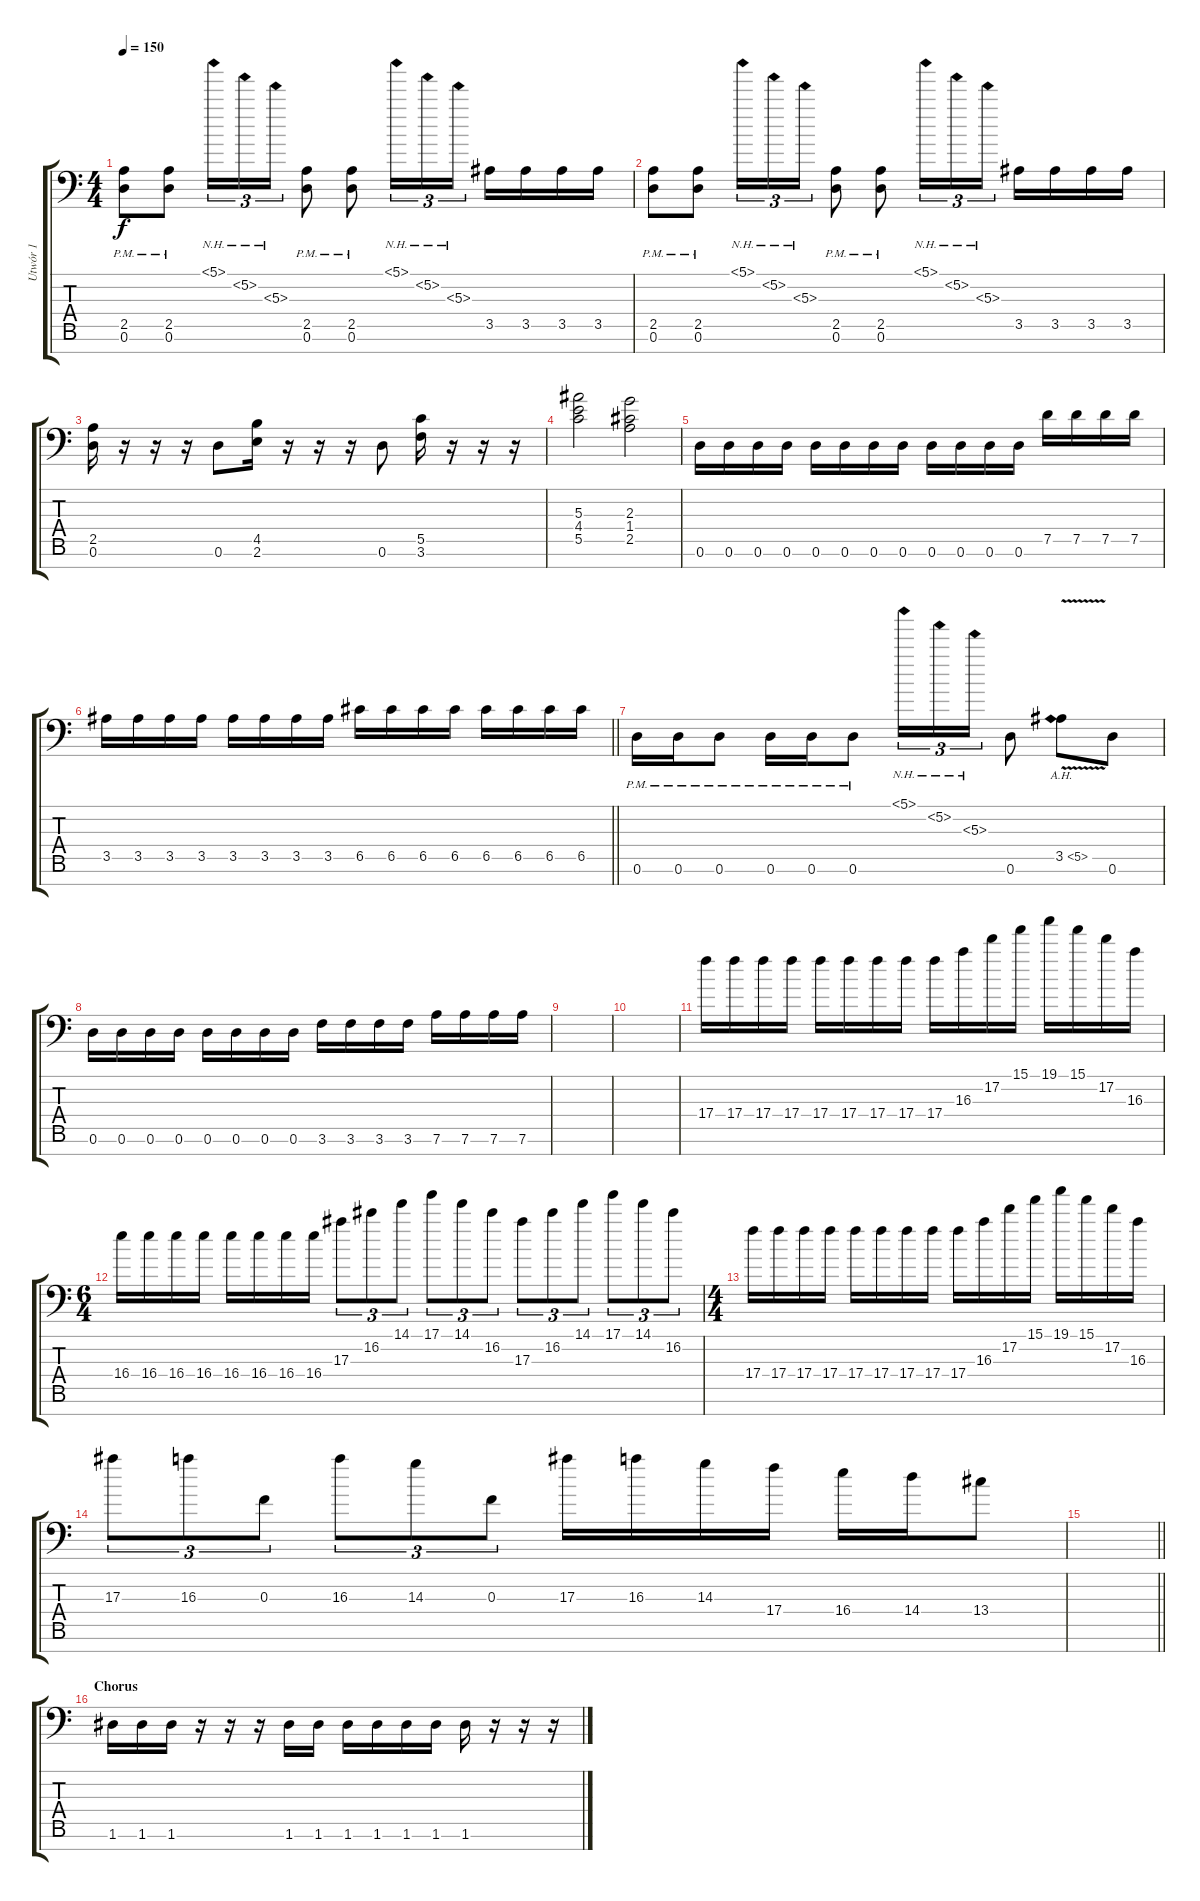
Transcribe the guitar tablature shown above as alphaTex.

\track ("Utwór 1" "Utwór 1") {instrument distortionguitar}
\staff {score tabs}
\tuning (D4 A3 F3 C3 G2 D2 A1) {hide}
\ts (4 4)
\tempo 150
\clef f4
\ks c
(2.5{pm} 0.6{pm}).8{dy f} (2.5{pm} 0.6{pm}).8 5.1{nh}.16{tu (3 2)} 5.2{nh}.16{tu (3 2)} 5.3{nh}.16{tu (3 2)} (2.5{pm} 0.6{pm}).8 (2.5{pm} 0.6{pm}).8 5.1{nh}.16{tu (3 2)} 5.2{nh}.16{tu (3 2)} 5.3{nh}.16{tu (3 2)} 3.5.16 3.5.16 3.5.16 3.5.16 |
(2.5{pm} 0.6{pm}).8 (2.5{pm} 0.6{pm}).8 5.1{nh}.16{tu (3 2)} 5.2{nh}.16{tu (3 2)} 5.3{nh}.16{tu (3 2)} (2.5{pm} 0.6{pm}).8 (2.5{pm} 0.6{pm}).8 5.1{nh}.16{tu (3 2)} 5.2{nh}.16{tu (3 2)} 5.3{nh}.16{tu (3 2)} 3.5.16 3.5.16 3.5.16 3.5.16 |
(2.5 0.6).16 r.16 r.16 r.16 0.6.8 (4.5 2.6).16 r.16 r.16 r.16 0.6.8 (5.5 3.6).16 r.16 r.16 r.16 |
(5.3 4.4 5.5).2 (2.3 1.4 2.5).2 |
0.6.16 0.6.16 0.6.16 0.6.16 0.6.16 0.6.16 0.6.16 0.6.16 0.6.16 0.6.16 0.6.16 0.6.16 7.5.16 7.5.16 7.5.16 7.5.16 |
\barLineRight lightlight
3.5.16 3.5.16 3.5.16 3.5.16 3.5.16 3.5.16 3.5.16 3.5.16 6.5.16 6.5.16 6.5.16 6.5.16 6.5.16 6.5.16 6.5.16 6.5.16 |
0.6{pm}.16 0.6{pm}.16 0.6{pm}.8 0.6{pm}.16 0.6{pm}.16 0.6{pm}.8 5.1{nh}.16{tu (3 2)} 5.2{nh}.16{tu (3 2)} 5.3{nh}.16{tu (3 2)} 0.6.8 3.5{ah 2 v}.8 0.6.8 |
0.6.16 0.6.16 0.6.16 0.6.16 0.6.16 0.6.16 0.6.16 0.6.16 3.6.16 3.6.16 3.6.16 3.6.16 7.6.16 7.6.16 7.6.16 7.6.16 |
|
|
17.4.16 17.4.16 17.4.16 17.4.16 17.4.16 17.4.16 17.4.16 17.4.16 17.4.16 16.3.16 17.2.16 15.1.16 19.1.16 15.1.16 17.2.16 16.3.16 |
\ts (6 4)
16.4.16 16.4.16 16.4.16 16.4.16 16.4.16 16.4.16 16.4.16 16.4.16 17.3.8{tu (3 2)} 16.2.8{tu (3 2)} 14.1.8{tu (3 2)} 17.1.8{tu (3 2)} 14.1.8{tu (3 2)} 16.2.8{tu (3 2)} 17.3.8{tu (3 2)} 16.2.8{tu (3 2)} 14.1.8{tu (3 2)} 17.1.8{tu (3 2)} 14.1.8{tu (3 2)} 16.2.8{tu (3 2)} |
\ts (4 4)
17.4.16 17.4.16 17.4.16 17.4.16 17.4.16 17.4.16 17.4.16 17.4.16 17.4.16 16.3.16 17.2.16 15.1.16 19.1.16 15.1.16 17.2.16 16.3.16 |
17.3.8{tu (3 2)} 16.3.8{tu (3 2)} 0.3.8{tu (3 2)} 16.3.8{tu (3 2)} 14.3.8{tu (3 2)} 0.3.8{tu (3 2)} 17.3.16 16.3.16 14.3.16 17.4.16 16.4.16 14.4.16 13.4.8 |
\barLineRight lightlight
|
\section ("" "Chorus")
1.6.16 1.6.16 1.6.16 r.16 r.16 r.16 1.6.16 1.6.16 1.6.16 1.6.16 1.6.16 1.6.16 1.6.16 r.16 r.16 r.16
